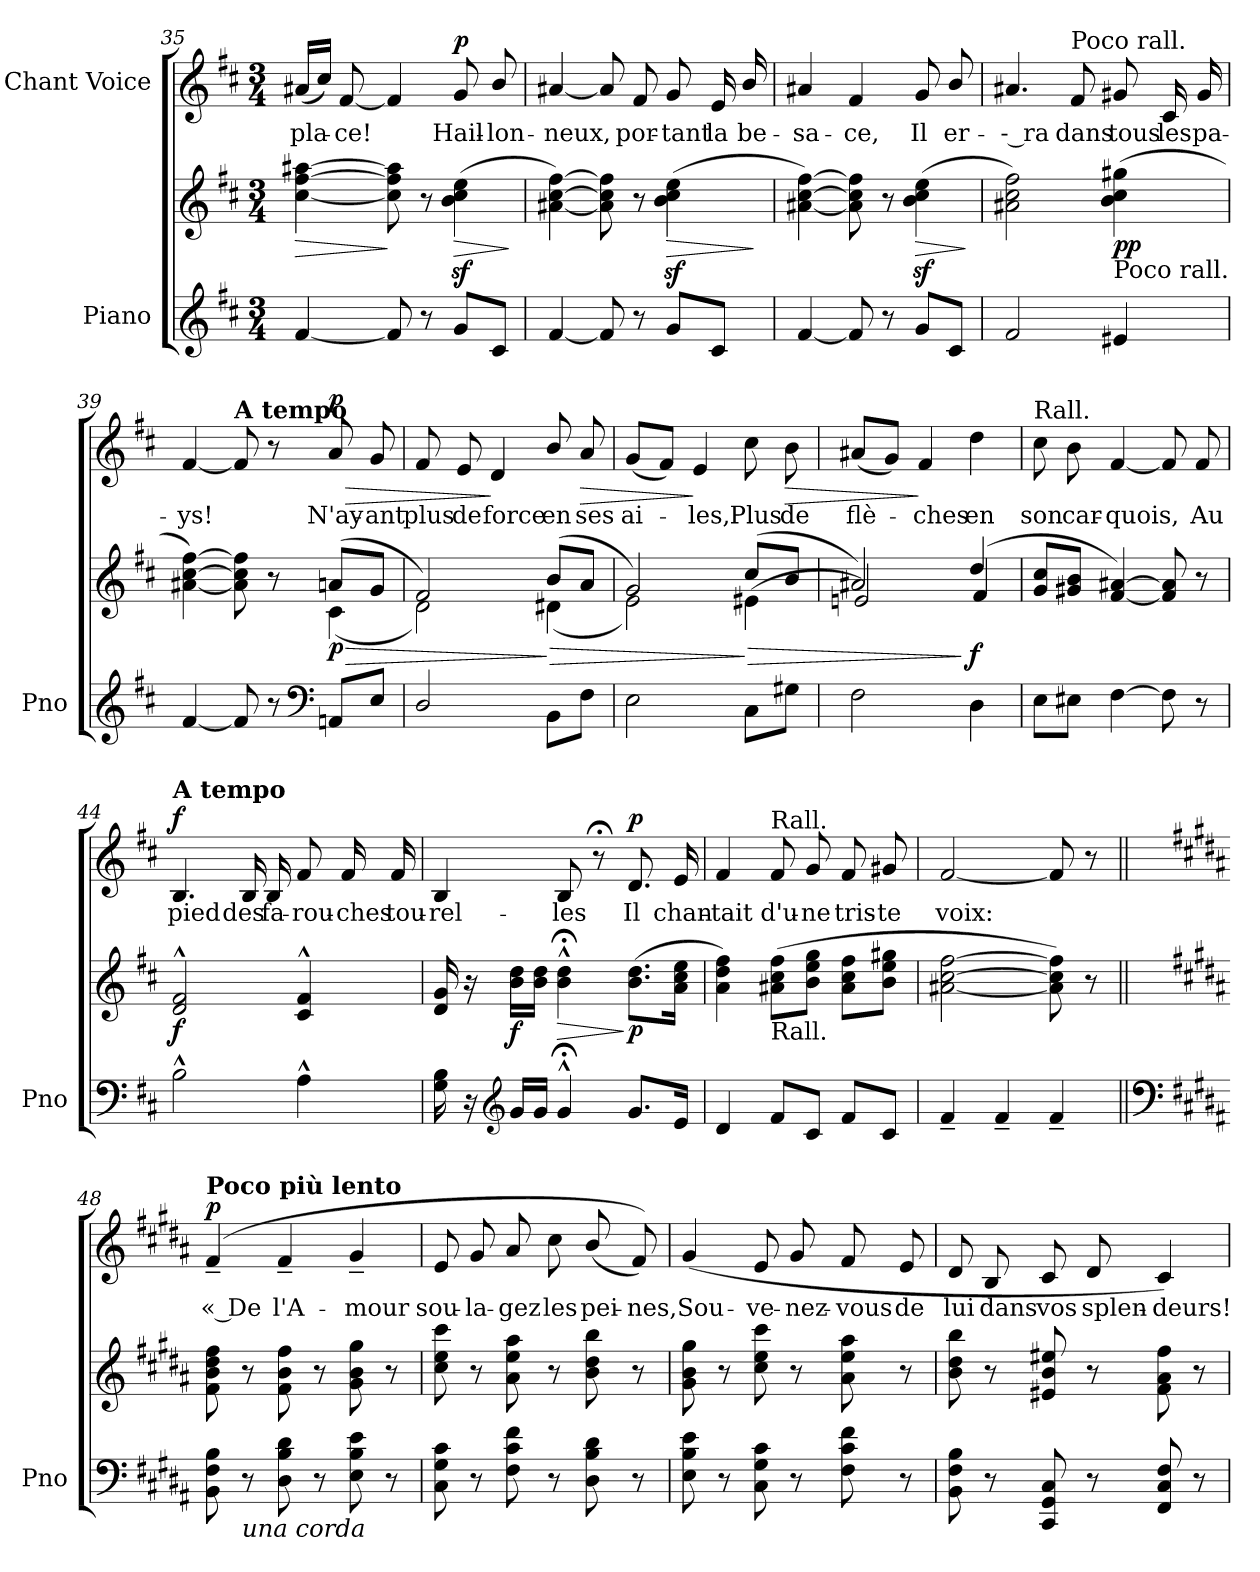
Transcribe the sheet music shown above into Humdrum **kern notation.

**kern	**kern	**dynam	**kern	**text	**dynam
*part2	*part2	*part2	*part1	*part1	*part1
*staff3	*staff2	*staff2/3	*staff1	*staff1	*staff1
*I"Piano	*	*	*I"Chant Voice	*	*
*I'Pno	*	*	*	*	*
*clefG2	*clefG2	*	*clefG2	*	*
*k[f#c#]	*k[f#c#]	*	*k[f#c#]	*	*
*M3/4	*M3/4	*	*M3/4	*	*
=35	=35	=35	=35	=35	=35
!	!	!LO:HP:b	!	!	!
[4f#/	[4cc#\ [4ff#\ [4aa#X\	>	(16a#X/LL	pla-	.
.	.	.	16cc#/JJ)	.	.
.	.	.	[8f#/	-ce!	.
8f#/]	8cc#\] 8ff#\] 8aa#\]	]	4f#/]	.	.
8r	8r	.	.	.	.
!	!	!LO:HP:b	!	!	!LO:DY:a
8g/L	(4b\z< 4cc#\z< 4ee\z<	>	8g/	Hail-	p
8c#/J	.	.	8b/	-lon-	.
.	.	]	.	.	.
=36	=36	=36	=36	=36	=36
[4f#/	[4a#X\ [4cc#\ [4ff#\)	.	[4a#X/	-neux,	.
8f#/]	8a#\] 8cc#\] 8ff#\]	.	8a#/]	.	.
8r	8r	.	8f#/	por-	.
!	!	!LO:HP:b	!	!	!
8g/L	(4b\z< 4cc#\z< 4ee\z<	>	8g/	-tant	.
8c#/J	.	.	16e/	la	.
.	.	.	16b/	be-	.
.	.	]	.	.	.
=37	=37	=37	=37	=37	=37
[4f#/	[4a#X\ [4cc#\ [4ff#\)	.	4a#X/	-sa-	.
8f#/]	8a#\] 8cc#\] 8ff#\]	.	4f#/	-ce,	.
8r	8r	.	.	.	.
!	!	!LO:HP:b	!	!	!
8g/L	(4b\z< 4cc#\z< 4ee\z<	>	8g/	Il	.
8c#/J	.	.	8b/	er-	.
.	.	]	.	.	.
=38	=38	=38	=38	=38	=38
2f#/	2a#X\ 2cc#\ 2ff#\)	.	4.a#X/	-- ra	.
!	!	!	!LO:TX:a:t=Poco rall.	!	!
.	.	.	8f#/	dans	.
!	!LO:TX:b:t=Poco rall.	!	!	!	!
!	!	!LO:DY:b	!	!	!
4e#X/	(4b\ 4cc#\ 4gg#X\	pp	8g#X/	tous	.
.	.	.	16c#/	les	.
.	.	.	16g#/	pa-	.
=39	=39	=39	=39	=39	=39
*	*^	*	*	*	*
[4f#/	[<4a#X\ [>4cc#\ [>4ff#\)	4.ryy	.	[4f#/	-ys!	.
!	!	!	!	!LO:TX:a:B:t=A tempo	!	!
8f#/]	8a#\] 8cc#\] 8ff#\]	.	.	8f#/]	.	.
8r	8r	8ryy	.	8r	.	.
*clefF4	*	*	*	*	*	*
!	!	!	!LO:HP:b	!	!	!LO:HP:b
!	!	!	!LO:DY:n=1:b	!	!	!LO:DY:n=1:a
8AAn/L	(8an/L	(4c#\	> p	8a/	N'ay-	> p
8E/J	8g/J	.	.	8g/	-ant	.
=40	=40	=40	=40	=40	=40	=40
2D/	2f#/)	2d\)	.	8f#/	plus	.
.	.	.	.	8e/	de	.
.	.	.	.	4d/	force	]
!	!	!	!LO:HP:n=1:b	!	!	!
!	!	!	!LO:DY:n=1:b	!	!	!
!	!	!	!LO:DY:n=2:b	!	!	!LO:DY:a
!	!	!	!	!	!	!LO:DY:n=1:a
8BB\L	(8b/L	(4d#X\	] > other-dynamics f	8b/	en	other-dynamics f
!	!	!	!	!	!	!LO:HP:b
8F#\J	8a/J	.	.	8a/	ses	>
=41	=41	=41	=41	=41	=41	=41
2E\	2g/)	2e\)	.	(8g/L	ai-	.
.	.	.	.	8f#/J)	.	.
.	.	.	.	4e/	-les,	]
!	!	!	!LO:HP:n=1:b	!	!	!
!	!	!	!LO:DY:n=1:b	!	!	!
!	!	!	!LO:DY:n=2:b	!	!	!LO:DY:a
!	!	!	!	!	!	!LO:DY:n=1:a
8C#\L	(8cc#/L	(4e#X\	] > other-dynamics f	8cc#\	Plus	other-dynamics f
!	!	!	!	!	!	!LO:HP:b
8G#X\J	8b/J	.	.	8b\	de	>
=42	=42	=42	=42	=42	=42	=42
2F#\	2a#X/)	2en/)	.	(8a#X/L	flè-	.
.	.	.	.	8g/J)	.	.
.	.	.	.	4f#/	-ches	]
!	!	!	!LO:DY:n=1:b	!	!	!LO:DY:a
!	!	!	!	!	!	!LO:DY:n=1:a
4D\	(4dd/	4f#/	] f	4dd\	en	other-dynamics f
=43	=43	=43	=43	=43	=43	=43
!	!	!	!	!LO:TX:a:t=Rall.	!	!
!	!LO:TX:b:t=Rall.	!	!	!	!	!
*	*v	*v	*	*	*	*
8E\L	8g/ 8cc#/L	.	8cc#\	son	.
8E#X\J	8g#X/ 8b/J	.	8b\	car-	.
[4F#\	[4f#/ [4a#X/)	.	[4f#/	-quois,	.
8F#\]	8f#/] 8a#/]	.	8f#/]	.	.
8r	8r	.	8f#/	Au	.
=44	=44	=44	=44	=44	=44
!	!	!	!LO:TX:a:B:t=A tempo	!	!
!	!	!LO:DY:b	!	!	!LO:DY:a
2B^^\	2d/^^ 2f#/^^	f	4.B/	pied	f
.	.	.	16B/	des	.
.	.	.	16B/	fa-	.
4A^^\	4c#/^^ 4f#/^^	.	8f#/	-rou-	.
.	.	.	16f#/	-ches	.
.	.	.	16f#/	tou-	.
=45	=45	=45	=45	=45	=45
16G\ 16B\	16d/ 16g/	.	4B/	-rel-	.
16r	16r	.	.	.	.
*clefG2	*	*	*	*	*
!	!	!LO:DY:b	!	!	!
16g/LL	16b\ 16dd\LL	f	.	.	.
16g/JJ	16b\ 16dd\JJ	.	.	.	.
!	!	!LO:HP:b	!	!	!
4g;<^^/	4b\;<^^ 4dd\;<^^	>	8B/	-les	.
.	.	.	8r;<	.	.
!	!	!LO:DY:n=1:b	!	!	!LO:DY:a
8.g/L	(8.b\ 8.dd\L	] p	8.d/	Il	p
16e/Jk	16a\ 16cc#\ 16ee\Jk	.	16e/	chan-	.
=46	=46	=46	=46	=46	=46
4d/	4a\ 4dd\ 4ff#\)	.	4f#/	-tait	.
!	!	!	!LO:TX:a:t=Rall.	!	!
!	!LO:TX:b:t=Rall.	!	!	!	!
8f#/L	(8a#X\ 8cc#\ 8ff#\L	.	8f#/	d'u-	.
8c#/J	8b\ 8ee\ 8gg\J	.	8g/	-ne	.
8f#/L	8a#\ 8cc#\ 8ff#\L	.	8f#/	tris-	.
8c#/J	8b\ 8ee\ 8gg#X\J	.	8g#X/	-te	.
=47	=47	=47	=47	=47	=47
4f#~/	[2a#X\ [2cc#\ [2ff#\	.	[2f#/	voix:	.
4f#~/	.	.	.	.	.
4f#~/	8a#\] 8cc#\] 8ff#\])	.	8f#/]	.	.
.	8r	.	8r	.	.
=48||	=48||	=48||	=48||	=48||	=48||
*clefF4	*	*	*	*	*
*k[f#c#g#d#a#]	*k[f#c#g#d#a#]	*	*k[f#c#g#d#a#]	*	*
!	!	!	!LO:TX:a:B:t=Poco più lento	!	!
!	!	!	!	!	!LO:DY:a
8BB\ 8F#\ 8B\	8f#\ 8b\ 8dd#\ 8ff#\	.	(4f#~>/	« De	p
!LO:TX:b:i:t=una corda	!	!	!	!	!
!	!	!LO:DY:b	!	!	!
!	!	!LO:DY:n=1:b	!	!	!
8r	8r	p other-dynamics	.	.	.
8D#\ 8B\ 8d#\	8f#\ 8b\ 8ff#\	.	4f#~>/	l'A-	.
8r	8r	.	.	.	.
8E\ 8B\ 8e\	8g#\ 8b\ 8gg#\	.	4g#~>/	-mour	.
8r	8r	.	.	.	.
=49	=49	=49	=49	=49	=49
8C#\ 8G#\ 8c#\	8cc#\ 8ee\ 8ccc#\	.	8e/	sou-	.
8r	8r	.	8g#/	-la-	.
8F#\ 8c#\ 8f#\	8a#\ 8ee\ 8aa#\	.	8a#/	-gez	.
8r	8r	.	8cc#\	les	.
8D#\ 8B\ 8d#\	8b\ 8dd#\ 8bb\	.	(8b/	pei-	.
8r	8r	.	8f#/))	-nes,	.
=50	=50	=50	=50	=50	=50
8E\ 8B\ 8e\	8g#\ 8b\ 8gg#\	.	(4g#/	Sou-	.
8r	8r	.	.	.	.
8C#\ 8G#\ 8c#\	8cc#\ 8ee\ 8ccc#\	.	8e/	-ve-	.
8r	8r	.	8g#/	-nez-	.
8F#\ 8c#\ 8f#\	8a#\ 8ee\ 8aa#\	.	8f#/	-vous	.
8r	8r	.	8e/	de	.
=51	=51	=51	=51	=51	=51
8BB\ 8F#\ 8B\	8b\ 8dd#\ 8bb\	.	8d#/	lui	.
8r	8r	.	8B/	dans	.
8CC#/ 8GG#/ 8C#/	8e#X/ 8b/ 8ee#X/	.	8c#/	vos	.
8r	8r	.	8d#/	splen-	.
8FF#/ 8C#/ 8F#/	8f#\ 8a#\ 8ff#\	.	4c#/)	-deurs!	.
8r	8r	.	.	.	.
=	=	=	=	=	=
*-	*-	*-	*-	*-	*-
